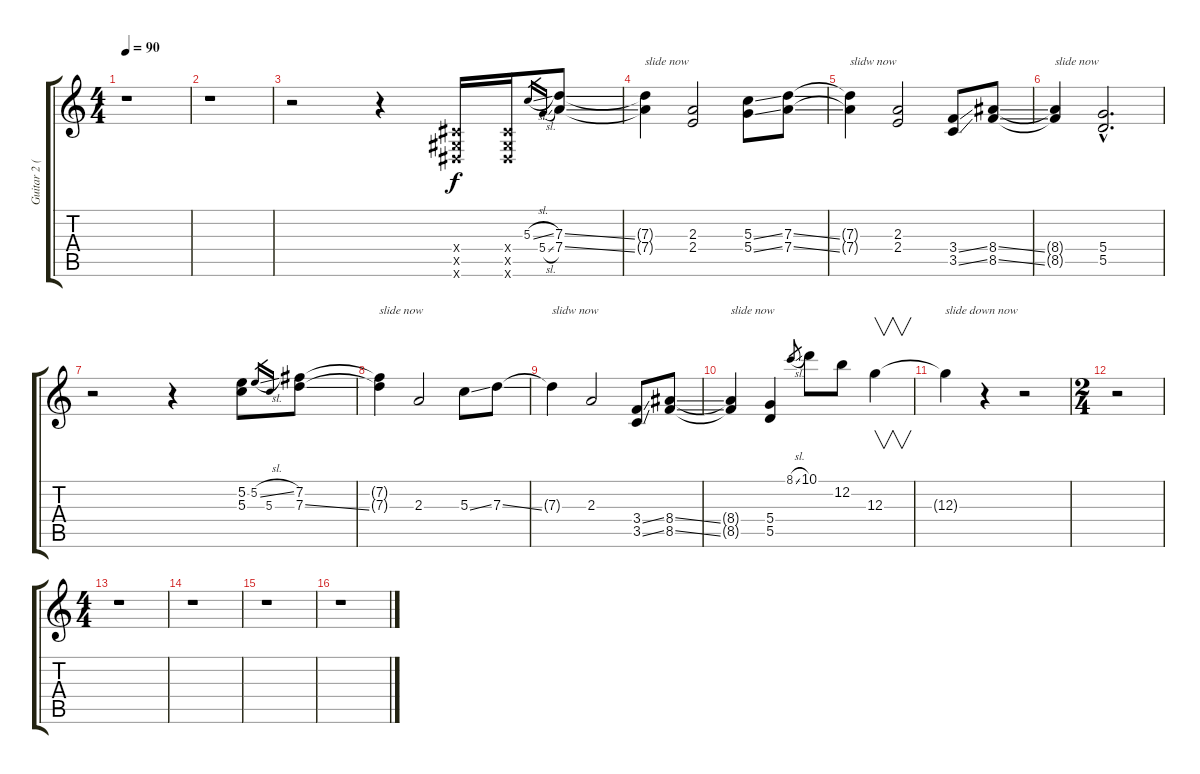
\track ("Guitar 2 (slide)" "Guitar 2 (") {instrument distortionguitar}
\staff {score tabs}
\tuning (E4 B3 G3 D3 A2 E2) {hide}
\ts (4 4)
\tempo 90
\clef g2
\ks c
r.1{dy f} |
r.1 |
r.2 r.4 (-1.4{x} -1.5{x} -1.6{x}).16 (-1.4{x} -1.5{x} -1.6{x}).16 5.3{sl}.16{gr} 5.4{sl}.16{gr} (7.3{ss} 7.4{ss}).8 |
(7.3{t} 7.4{t}).4{txt "slide now"} (2.3 2.4).2 (5.3{ss} 5.4{ss}).8 (7.3{ss} 7.4{ss}).8 |
(7.3{t} 7.4{t}).4{txt "slidw now"} (2.3 2.4).2 (3.4{ss} 3.5{ss}).8 (8.4{ss} 8.5{ss}).8 |
(8.4{t} 8.5{t}).4{txt "slide now"} (5.4{hac} 5.5{hac}).2{d} |
r.2 r.4 (5.2 5.3).8 5.2{sl}.16{gr} 5.3.16{gr} (7.2 7.3{ss}).8 |
(7.2{t} 7.3{t}).4{txt "slide now"} 2.3.2 5.3{ss}.8 7.3{ss}.8 |
7.3{t}.4{txt "slidw now"} 2.3.2 (3.4{ss} 3.5{ss}).8 (8.4{ss} 8.5{ss}).8 |
(8.4{t} 8.5{t}).4{txt "slide now"} (5.4 5.5).4 8.1{sl}.8{gr} 10.1.8 12.2.8 12.3.4{v} |
12.3{t}.4{txt "slide down now"} r.4 r.2 |
\ts (2 4)
r.2 |
\ts (4 4)
r.1 |
r.1 |
r.1 |
r.1
